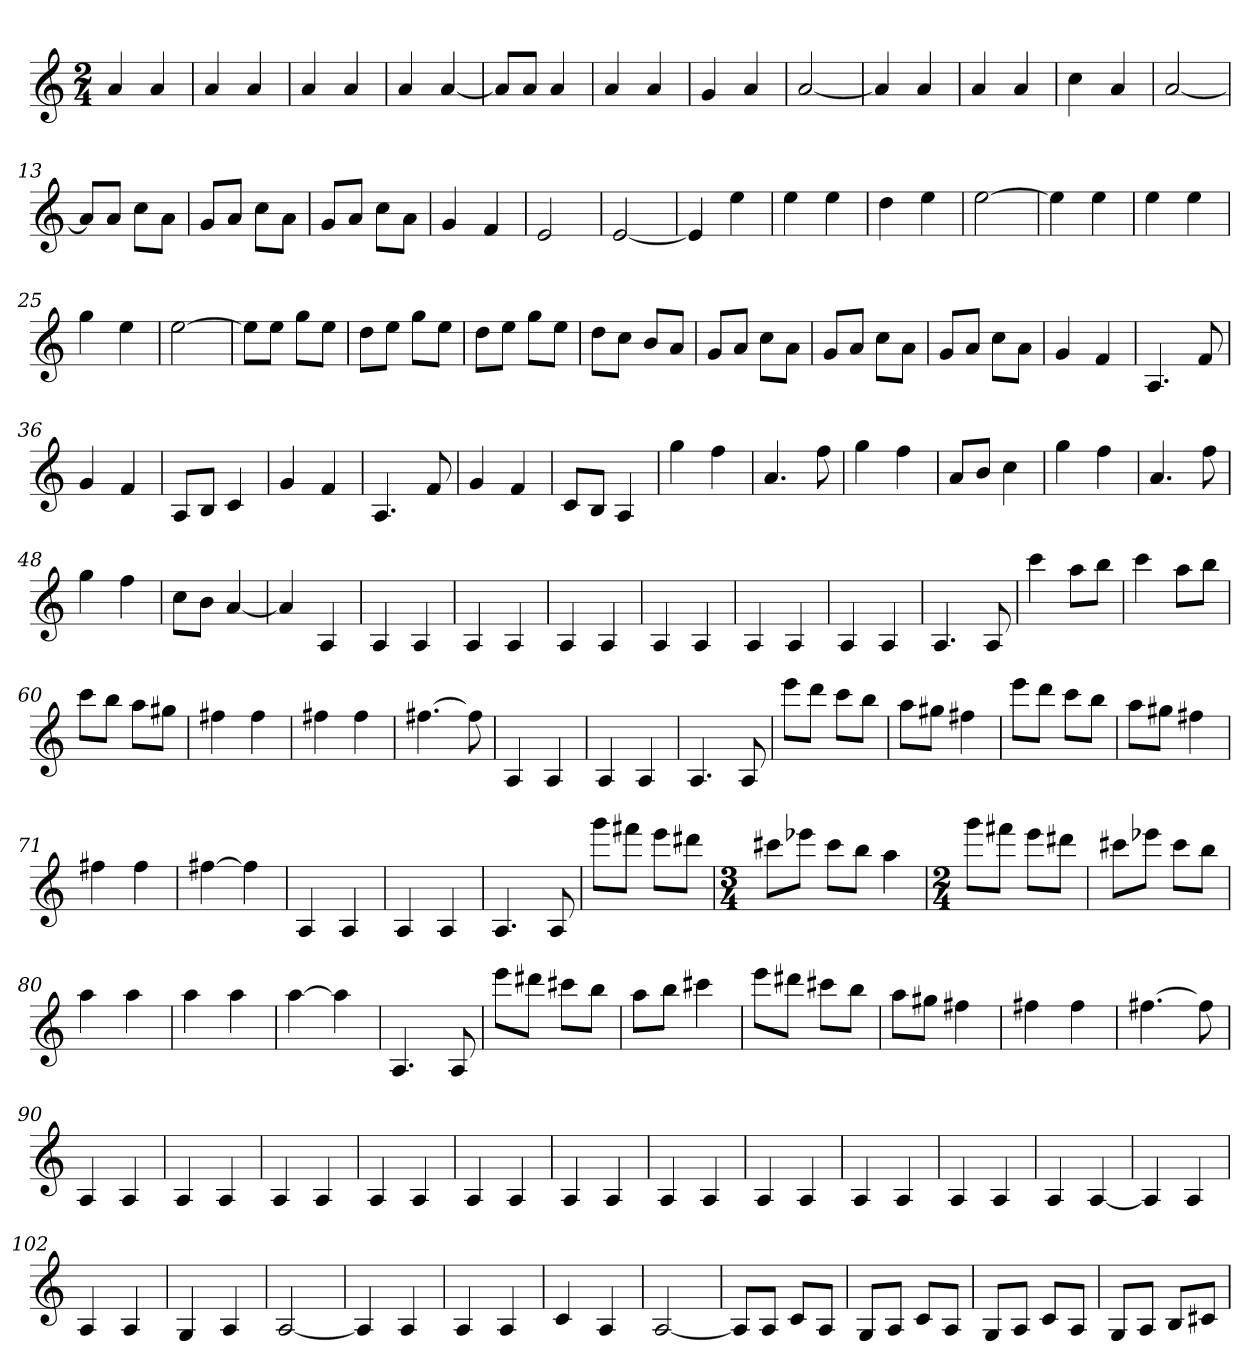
**kern
*part1
*staff1
*clefG2
*k[]
*a:
*M2/4
=1
4a
4a
=2
4a
4a
=3
4a
4a
=4
4a
[4a
=5
8a/L]
8a/J
4a
=6
4a
4a
=7
4g
4a
=8
[2a
=9
4a]
4a
=10
4a
4a
=11
4cc
4a
=12
[2a
=13
8a/L]
8a/J
8cc\L
8a\J
=14
8g/L
8a/J
8cc\L
8a\J
=15
8g/L
8a/J
8cc\L
8a\J
=16
4g
4f
=17
2e
=18
[2e
=19
4e]
4ee
=20
4ee
4ee
=21
4dd
4ee
=22
[2ee
=23
4ee]
4ee
=24
4ee
4ee
=25
4gg
4ee
=26
[2ee
=27
8ee\L]
8ee\J
8gg\L
8ee\J
=28
8dd\L
8ee\J
8gg\L
8ee\J
=29
8dd\L
8ee\J
8gg\L
8ee\J
=30
8dd\L
8cc\J
8b/L
8a/J
=31
8g/L
8a/J
8cc\L
8a\J
=32
8g/L
8a/J
8cc\L
8a\J
=33
8g/L
8a/J
8cc\L
8a\J
=34
4g
4f
=35
4.A
8f
=36
4g
4f
=37
8A/L
8B/J
4c
=38
4g
4f
=39
4.A
8f
=40
4g
4f
=41
8c/L
8B/J
4A
=42
4gg
4ff
=43
4.a
8ff
=44
4gg
4ff
=45
8a/L
8b/J
4cc
=46
4gg
4ff
=47
4.a
8ff
=48
4gg
4ff
=49
8cc\L
8b\J
[4a
=50
4a]
4A
=51
4A
4A
=52
4A
4A
=53
4A
4A
=54
4A
4A
=55
4A
4A
=56
4A
4A
=57
4.A
8A
=58
4ccc
8aa\L
8bb\J
=59
4ccc
8aa\L
8bb\J
=60
8ccc\L
8bb\J
8aa\L
8gg#X\J
=61
4ff#X
4ff#
=62
4ff#X
4ff#
=63
[4.ff#X
8ff#]
=64
4A
4A
=65
4A
4A
=66
4.A
8A
=67
8eee\L
8ddd\J
8ccc\L
8bb\J
=68
8aa\L
8gg#X\J
4ff#X
=69
8eee\L
8ddd\J
8ccc\L
8bb\J
=70
8aa\L
8gg#X\J
4ff#X
=71
4ff#X
4ff#
=72
[4ff#X
4ff#]
=73
4A
4A
=74
4A
4A
=75
4.A
8A
=76
8ggg\L
8fff#X\J
8eee\L
8ddd#X\J
=77
*M3/4
8ccc#X\L
8eee-X\J
8ccc#\L
8bb\J
4aa
=78
*M2/4
8ggg\L
8fff#X\J
8eee\L
8ddd#X\J
=79
8ccc#X\L
8eee-X\J
8ccc#\L
8bb\J
=80
4aa
4aa
=81
4aa
4aa
=82
[4aa
4aa]
=83
4.A
8A
=84
8eee\L
8ddd#X\J
8ccc#X\L
8bb\J
=85
8aa\L
8bb\J
4ccc#X
=86
8eee\L
8ddd#X\J
8ccc#X\L
8bb\J
=87
8aa\L
8gg#X\J
4ff#X
=88
4ff#X
4ff#
=89
[4.ff#X
8ff#]
=90
4A
4A
=91
4A
4A
=92
4A
4A
=93
4A
4A
=94
4A
4A
=95
4A
4A
=96
4A
4A
=97
4A
4A
=98
4A
4A
=99
4A
4A
=100
4A
[4A
=101
4A]
4A
=102
4A
4A
=103
4G
4A
=104
[2A
=105
4A]
4A
=106
4A
4A
=107
4c
4A
=108
[2A
=109
8A/L]
8A/J
8c/L
8A/J
=110
8G/L
8A/J
8c/L
8A/J
=111
8G/L
8A/J
8c/L
8A/J
=112
8G/L
8A/J
8B/L
8c#X/J
=
*-
